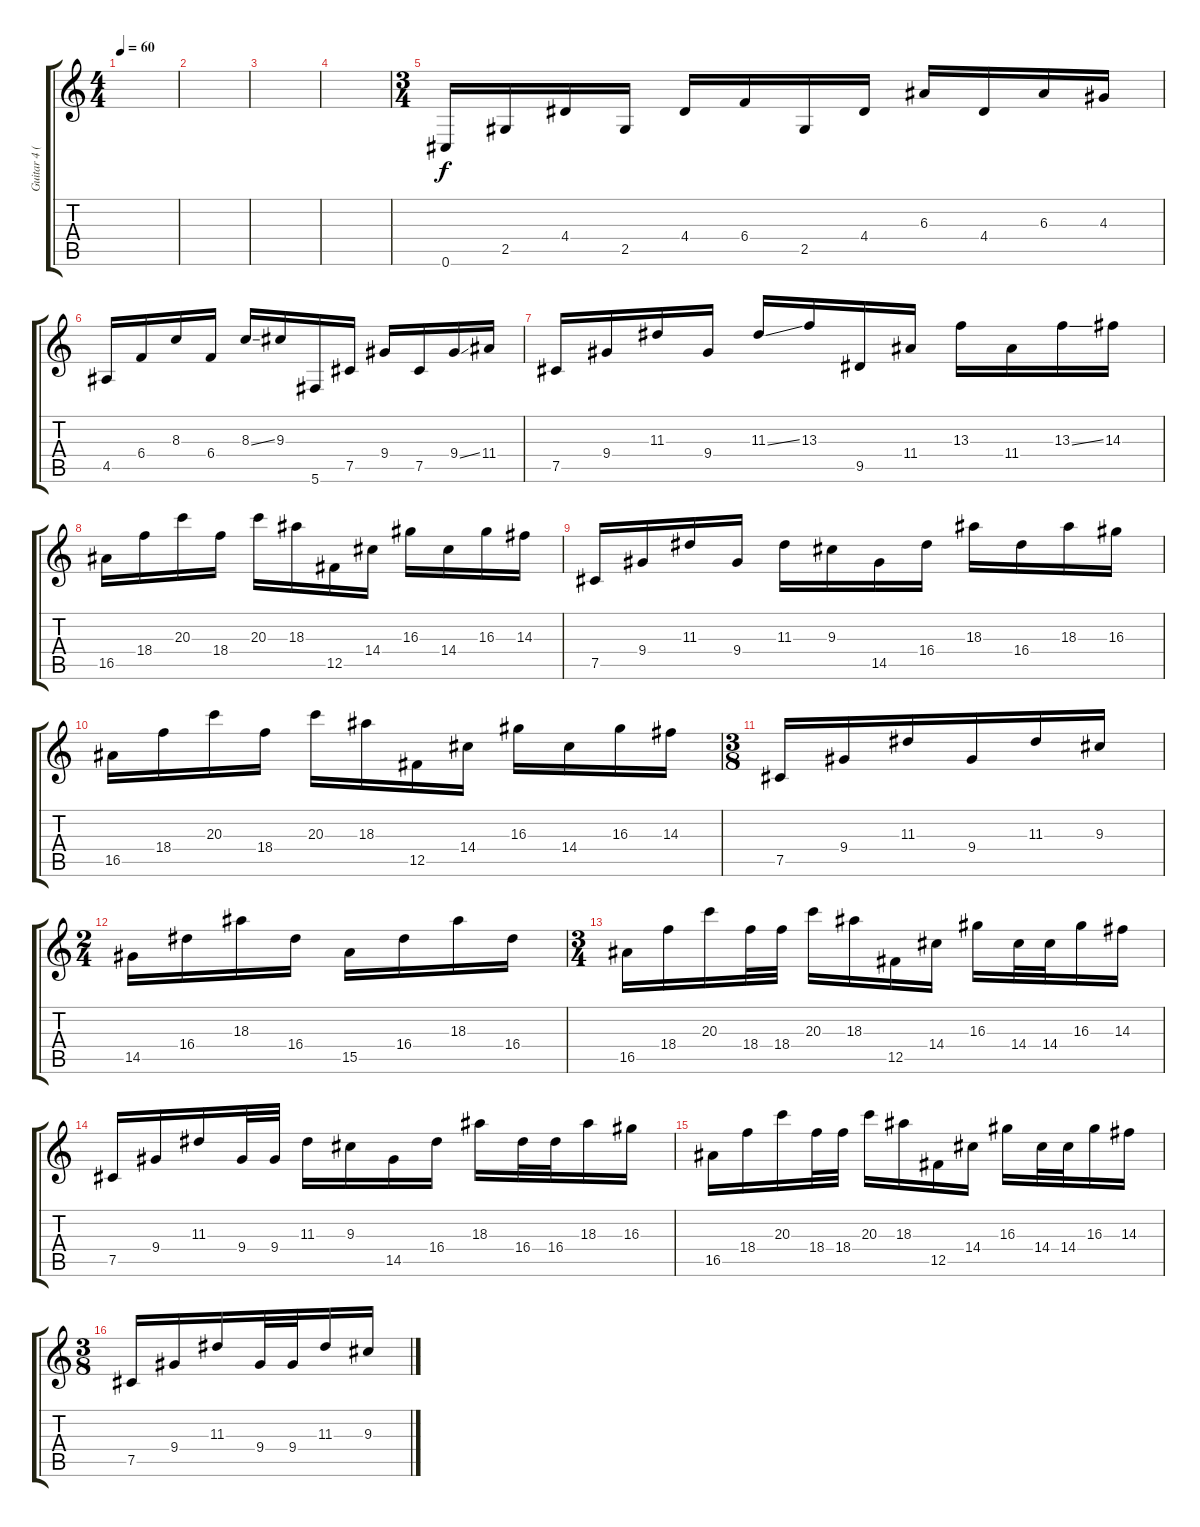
\track ("Guitar 4 (solo)" "Guitar 4 (") {instrument overdrivenguitar}
\staff {score tabs}
\tuning (Db4 Ab3 E3 B2 Gb2 Db2) {hide}
\ts (4 4)
\tempo 60
\clef g2
\ks c
|
|
|
|
\ts (3 4)
0.6.16{dy f} 2.5.16 4.4.16 2.5.16 4.4.16 6.4.16 2.5.16 4.4.16 6.3.16 4.4.16 6.3.16 4.3.16 |
4.5.16 6.4.16 8.3.16 6.4.16 8.3{ss}.16 9.3.16 5.6.16 7.5.16 9.4.16 7.5.16 9.4{ss}.16 11.4.16 |
7.5.16 9.4.16 11.3.16 9.4.16 11.3{ss}.16 13.3.16 9.5.16 11.4.16 13.3.16 11.4.16 13.3{ss}.16 14.3.16 |
16.5.16 18.4.16 20.3.16 18.4.16 20.3.16 18.3.16 12.5.16 14.4.16 16.3.16 14.4.16 16.3.16 14.3.16 |
7.5.16 9.4.16 11.3.16 9.4.16 11.3.16 9.3.16 14.5.16 16.4.16 18.3.16 16.4.16 18.3.16 16.3.16 |
16.5.16 18.4.16 20.3.16 18.4.16 20.3.16 18.3.16 12.5.16 14.4.16 16.3.16 14.4.16 16.3.16 14.3.16 |
\ts (3 8)
7.5.16 9.4.16 11.3.16 9.4.16 11.3.16 9.3.16 |
\ts (2 4)
14.5.16 16.4.16 18.3.16 16.4.16 15.5.16 16.4.16 18.3.16 16.4.16 |
\ts (3 4)
16.5.16 18.4.16 20.3.16 18.4.32 18.4.32 20.3.16 18.3.16 12.5.16 14.4.16 16.3.16 14.4.32 14.4.32 16.3.16 14.3.16 |
7.5.16 9.4.16 11.3.16 9.4.32 9.4.32 11.3.16 9.3.16 14.5.16 16.4.16 18.3.16 16.4.32 16.4.32 18.3.16 16.3.16 |
16.5.16 18.4.16 20.3.16 18.4.32 18.4.32 20.3.16 18.3.16 12.5.16 14.4.16 16.3.16 14.4.32 14.4.32 16.3.16 14.3.16 |
\ts (3 8)
7.5.16 9.4.16 11.3.16 9.4.32 9.4.32 11.3.16 9.3.16
